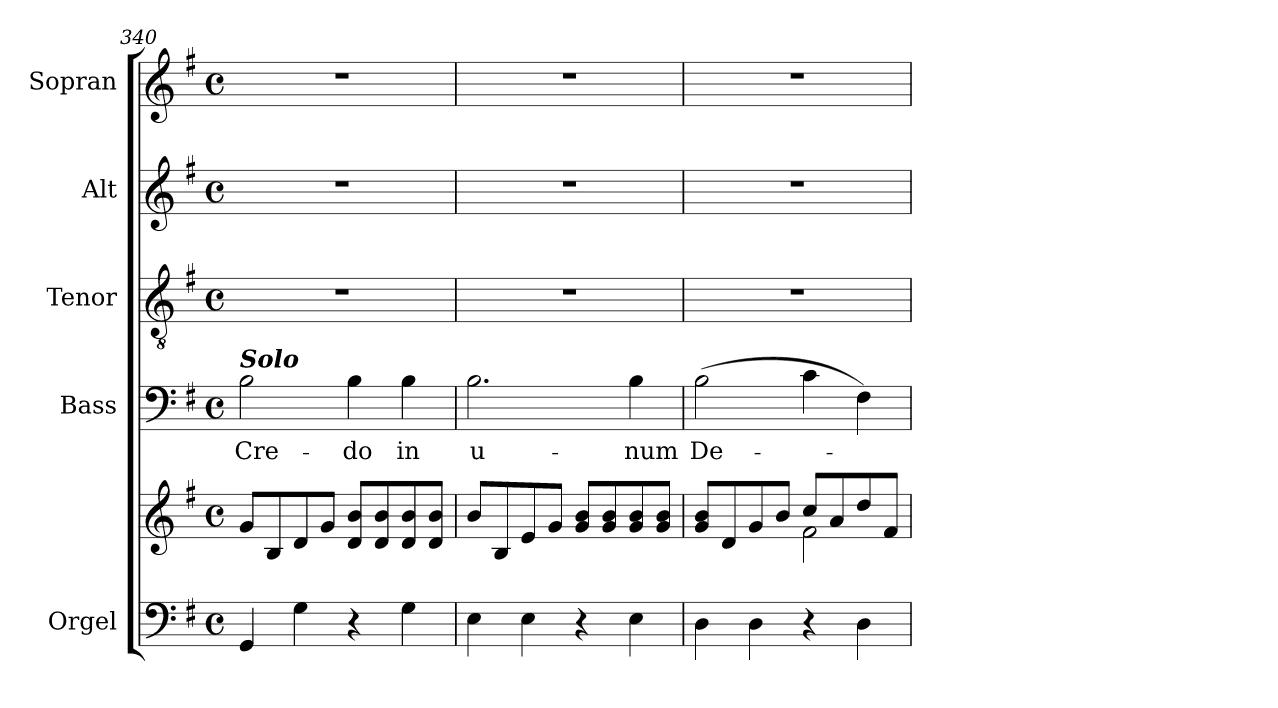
**kern	**kern	**kern	**text	**kern	**kern	**kern
*part5	*part5	*part4	*part4	*part3	*part2	*part1
*staff6	*staff5	*staff4	*staff4	*staff3	*staff2	*staff1
*I"Orgel	*	*I"Bass	*	*I"Tenor	*I"Alt	*I"Sopran
*I'Org.	*	*I'B	*	*I'T	*I'A	*I'S
*clefF4	*clefG2	*clefF4	*	*clefGv2	*clefG2	*clefG2
*k[f#]	*k[f#]	*k[f#]	*	*k[f#]	*k[f#]	*k[f#]
*G:	*G:	*G:	*	*G:	*G:	*G:
*M4/4	*M4/4	*M4/4	*	*M4/4	*M4/4	*M4/4
*met(c)	*met(c)	*met(c)	*	*met(c)	*met(c)	*met(c)
=340	=340	=340	=340	=340	=340	=340
!	!	!LO:TX:a:Bi:t=Solo	!	!	!	!
!	!	!	!LO:LY:b	!	!	!
4GG/	8g/L	2B\	Cre-	1r	1r	1r
.	8B/	.	.	.	.	.
4G\	8d/	.	.	.	.	.
.	8g/J	.	.	.	.	.
!	!	!	!LO:LY:b	!	!	!
4r	8d/ 8b/L	4B\	-do	.	.	.
.	8d/ 8b/	.	.	.	.	.
!	!	!	!LO:LY:b	!	!	!
4G\	8d/ 8b/	4B\	in	.	.	.
.	8d/ 8b/J	.	.	.	.	.
=341	=341	=341	=341	=341	=341	=341
!	!	!	!LO:LY:b	!	!	!
4E\	8b/L	2.B\	u-	1r	1r	1r
.	8B/	.	.	.	.	.
4E\	8e/	.	.	.	.	.
.	8g/J	.	.	.	.	.
4r	8g/ 8b/L	.	.	.	.	.
.	8g/ 8b/	.	.	.	.	.
!	!	!	!LO:LY:b	!	!	!
4E\	8g/ 8b/	4B\	-num	.	.	.
.	8g/ 8b/J	.	.	.	.	.
=342	=342	=342	=342	=342	=342	=342
*	*^	*	*	*	*	*
!	!	!	!	!LO:LY:b	!	!	!
4D\	8g/ 8b/L	2ryy	(>2B\	De-	1r	1r	1r
.	8d/	.	.	.	.	.	.
4D\	8g/	.	.	.	.	.	.
.	8b/J	.	.	.	.	.	.
4r	8cc/L	2f#\	4c\	.	.	.	.
.	8a/	.	.	.	.	.	.
4D\	8dd/	.	4F#\)	.	.	.	.
.	8f#/J	.	.	.	.	.	.
*	*v	*v	*	*	*	*	*
=	=	=	=	=	=	=
*-	*-	*-	*-	*-	*-	*-
